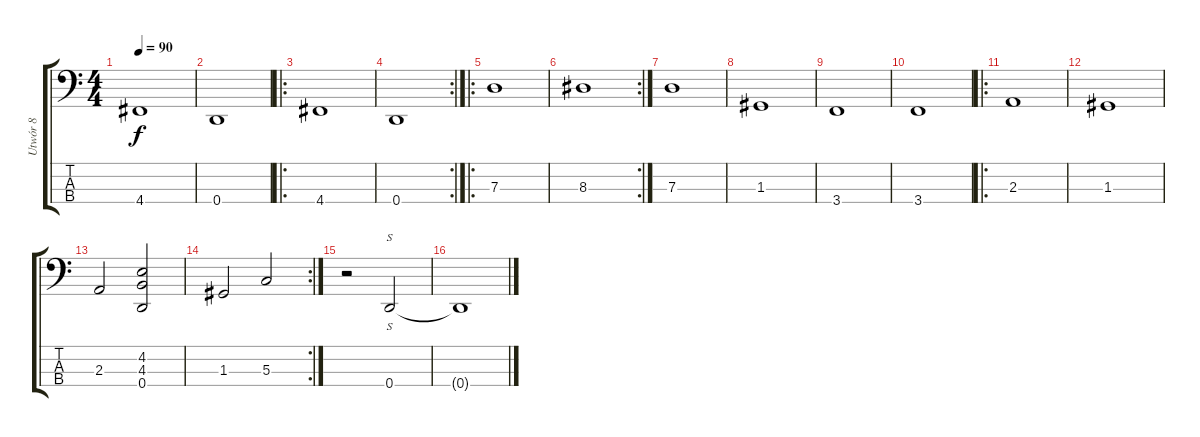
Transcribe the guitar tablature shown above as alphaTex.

\track ("Utwór 8" "Utwór 8") {instrument electricbassfinger}
\staff {score tabs}
\tuning (F2 C2 G1 D1) {hide}
\ts (4 4)
\tempo 90
\clef f4
\ks c
4.4.1{dy f} |
0.4.1 |
\ro
4.4.1 |
\rc 2
0.4.1 |
\ro
7.3.1 |
\rc 2
8.3.1 |
7.3.1 |
1.3.1 |
3.4.1 |
3.4.1 |
\ro
2.3.1 |
1.3.1 |
2.3.2 (4.2 4.3 0.4).2 |
\rc 2
1.3.2 5.3.2 |
r.2{balance 8} 0.4.2{s} |
0.4{t}.1
